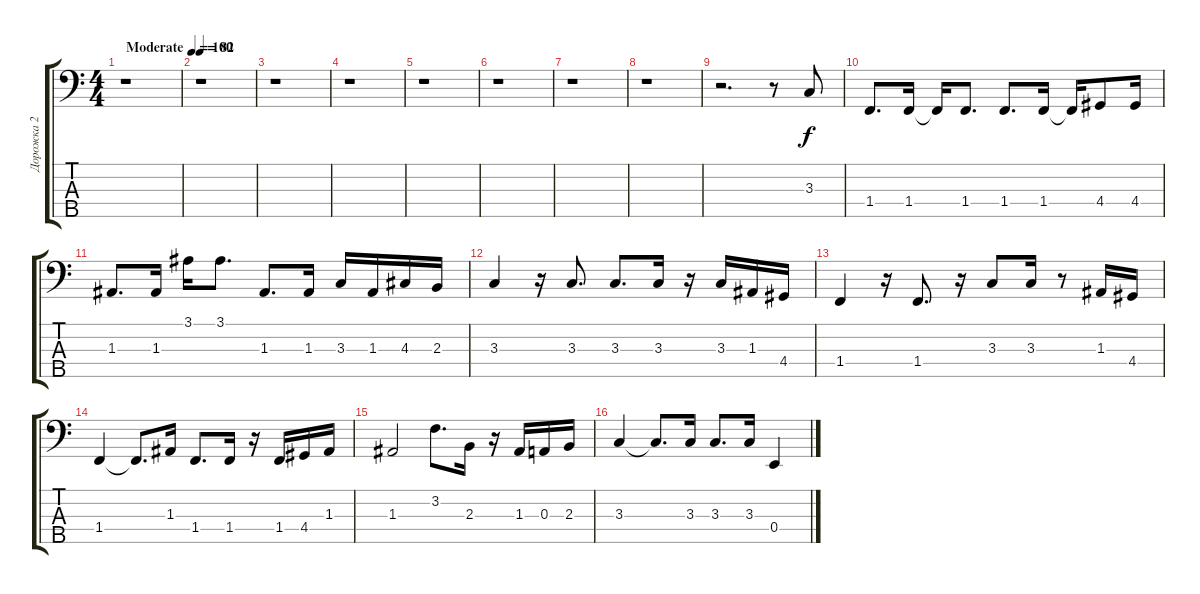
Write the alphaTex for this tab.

\track ("Дорожка 2" "Дорожка 2") {instrument electricbassfinger}
\staff {score tabs}
\tuning (G2 D2 A1 E1 B0) {hide}
\ts (4 4)
\tempo (100 "Moderate")
\clef f4
\ks c
r.1{dy f instrument electricbassfinger} |
\tempo 82
r.1 |
r.1 |
r.1 |
r.1 |
r.1 |
r.1 |
r.1 |
r.2{d} r.8 3.3.8 |
1.4.8{d} 1.4.16 1.4{t}.16 1.4.8{d} 1.4.8{d} 1.4.16 1.4{t}.16 4.4.8 4.4.16 |
1.3.8{d} 1.3.16 3.1.16 3.1.8{d} 1.3.8{d} 1.3.16 3.3.16 1.3.16 4.3.16 2.3.16 |
3.3.4 r.16 3.3.8{d} 3.3.8{d} 3.3.16 r.16 3.3.16 1.3.16 4.4.16 |
1.4.4 r.16 1.4.8{d} r.16 3.3.8 3.3.16 r.8 1.3.16 4.4.16 |
1.4.4 1.4{t}.8{d} 1.3.16 1.4.8{d} 1.4.16 r.16 1.4.16 4.4.16 1.3.16 |
1.3.2 3.2.8{d} 2.3.16 r.16 1.3.16 0.3.16 2.3.16 |
3.3.4 3.3{t}.8{d} 3.3.16 3.3.8{d} 3.3.16 0.4.4
